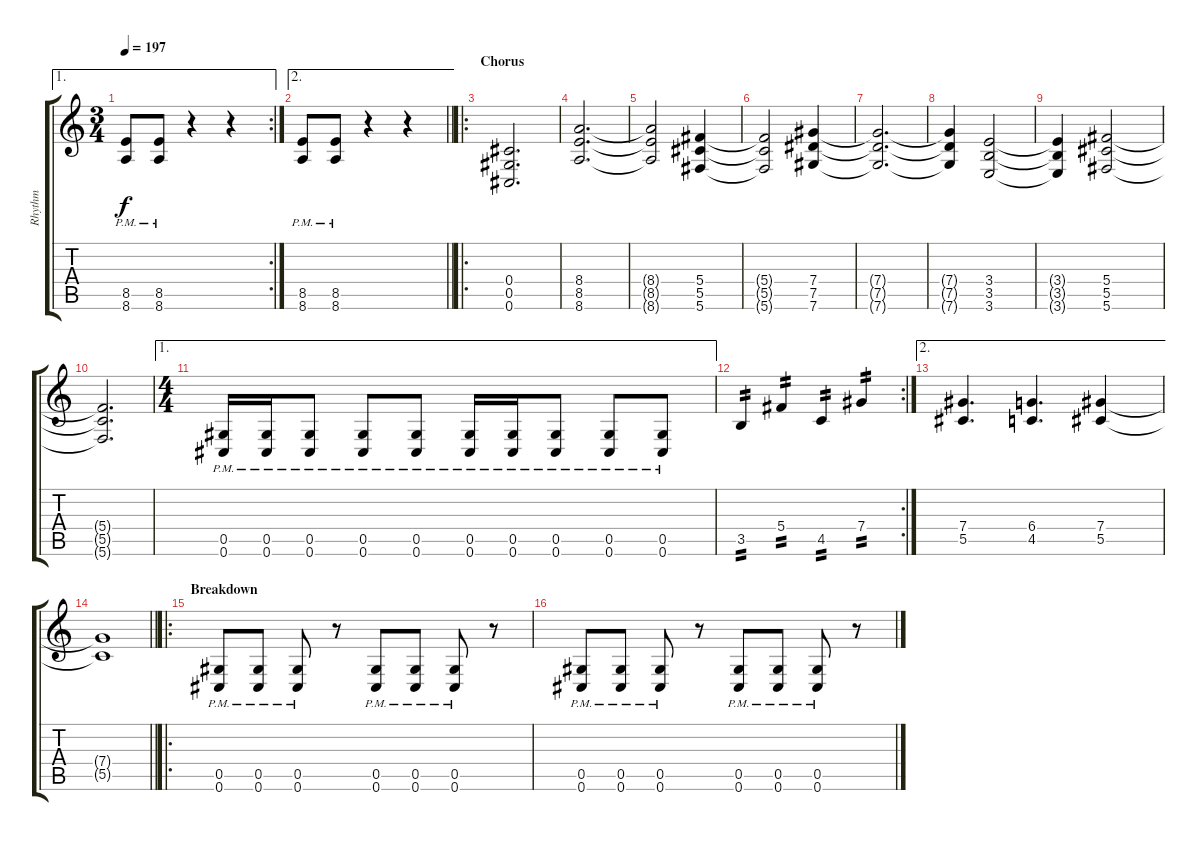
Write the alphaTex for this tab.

\track ("Rhythm" "Rhythm") {instrument distortionguitar}
\staff {score tabs}
\tuning (Eb4 Bb3 Gb3 Db3 Ab2 Db2) {hide}
\ae 1
\rc 2
\ts (3 4)
\tempo 197
\clef g2
\ks c
(8.5{pm} 8.6{pm}).8{dy f} (8.5{pm} 8.6{pm}).8 r.4 r.4 |
\ae 2
\barLineRight lightlight
(8.5{pm} 8.6{pm}).8 (8.5{pm} 8.6{pm}).8 r.4 r.4 |
\ro
\section ("" "Chorus")
(0.4 0.5 0.6).2{d} |
(8.4 8.5 8.6).2{d} |
(8.4{t} 8.5{t} 8.6{t}).2 (5.4 5.5 5.6).4 |
(5.4{t} 5.5{t} 5.6{t}).2 (7.4 7.5 7.6).4 |
(7.4{t} 7.5{t} 7.6{t}).2{d} |
(7.4{t} 7.5{t} 7.6{t}).4 (3.4 3.5 3.6).2 |
(3.4{t} 3.5{t} 3.6{t}).4 (5.4 5.5 5.6).2 |
(5.4{t} 5.5{t} 5.6{t}).2{d} |
\ae 1
\ts (4 4)
(0.5{pm} 0.6{pm}).16 (0.5{pm} 0.6{pm}).16 (0.5{pm} 0.6{pm}).8 (0.5{pm} 0.6{pm}).8 (0.5{pm} 0.6{pm}).8 (0.5{pm} 0.6{pm}).16 (0.5{pm} 0.6{pm}).16 (0.5{pm} 0.6{pm}).8 (0.5{pm} 0.6{pm}).8 (0.5{pm} 0.6{pm}).8 |
\rc 2
3.5.4{tp 2} 5.4.4{tp 2} 4.5.4{tp 2} 7.4.4{tp 2} |
\ae 2
(7.4 5.5).4{d} (6.4 4.5).4{d} (7.4 5.5).4 |
\barLineRight lightlight
(7.4{t} 5.5{t}).1 |
\ro
\section ("" "Breakdown")
(0.5{pm} 0.6{pm}).8 (0.5{pm} 0.6{pm}).8 (0.5{pm} 0.6{pm}).8 r.8 (0.5{pm} 0.6{pm}).8 (0.5{pm} 0.6{pm}).8 (0.5{pm} 0.6{pm}).8 r.8 |
(0.5{pm} 0.6{pm}).8 (0.5{pm} 0.6{pm}).8 (0.5{pm} 0.6{pm}).8 r.8 (0.5{pm} 0.6{pm}).8 (0.5{pm} 0.6{pm}).8 (0.5{pm} 0.6{pm}).8 r.8
